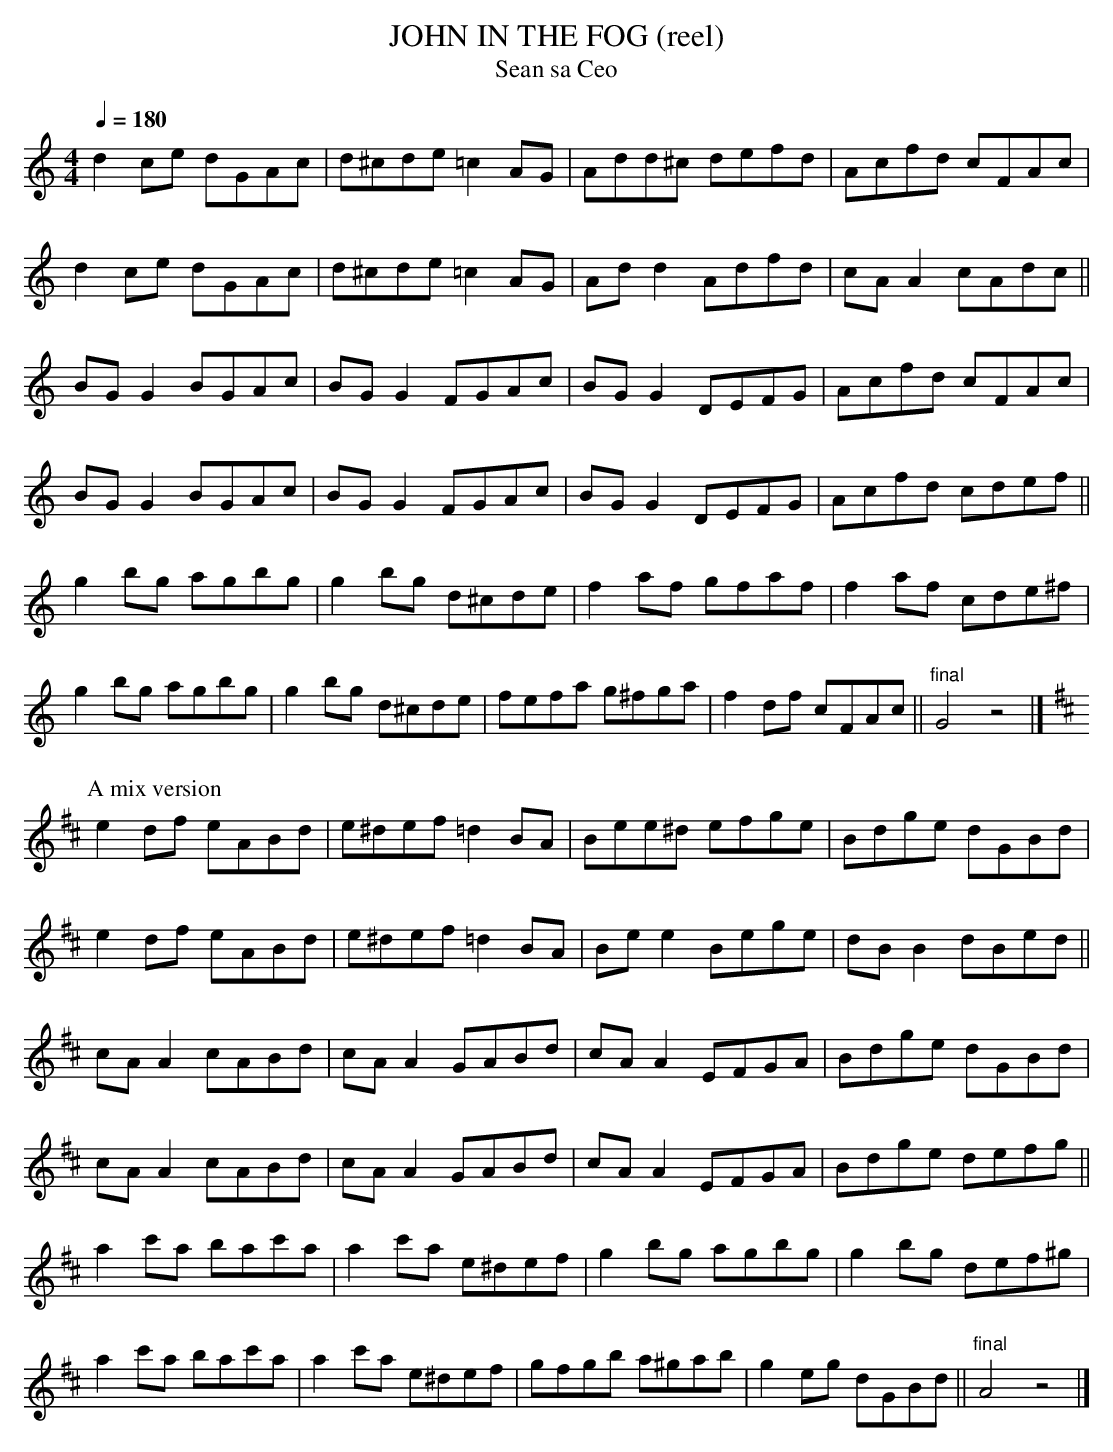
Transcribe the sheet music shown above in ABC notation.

X:1
T:JOHN IN THE FOG (reel)
T:Sean sa Ceo
Q:1/4=180
M:4/4
K:C %Gmix
d2ce dGAc|d^cde =c2 AG|Add^c defd|Acfd cFAc|
d2ce dGAc|d^cde =c2 AG|Ad d2 Adfd|cA A2 cAdc||
BG G2 BGAc|BG G2 FGAc|BG G2 DEFG|Acfd cFAc|
BG G2 BGAc|BG G2 FGAc|BG G2 DEFG|Acfd cdef||
g2 bg agbg|g2 bg d^cde|f2 af gfaf|f2 af cde^f|
g2 bg agbg|g2 bg d^cde|fefa g^fga|f2df cFAc||\
"final"G4z4|]
P:A mix version
K:D %Amix
e2df eABd|e^def =d2 BA|Bee^d efge|Bdge dGBd|
e2df eABd|e^def =d2 BA|Be e2 Bege|dB B2 dBed||
cA A2 cABd|cA A2 GABd|cA A2 EFGA|Bdge dGBd|
cA A2 cABd|cA A2 GABd|cA A2 EFGA|Bdge defg||
a2 c'a bac'a|a2 c'a e^def|g2 bg agbg|g2bg def^g|
a2 c'a bac'a|a2 c'a e^def|gfgb a^gab|g2eg dGBd||\
"final"A4z4|]
